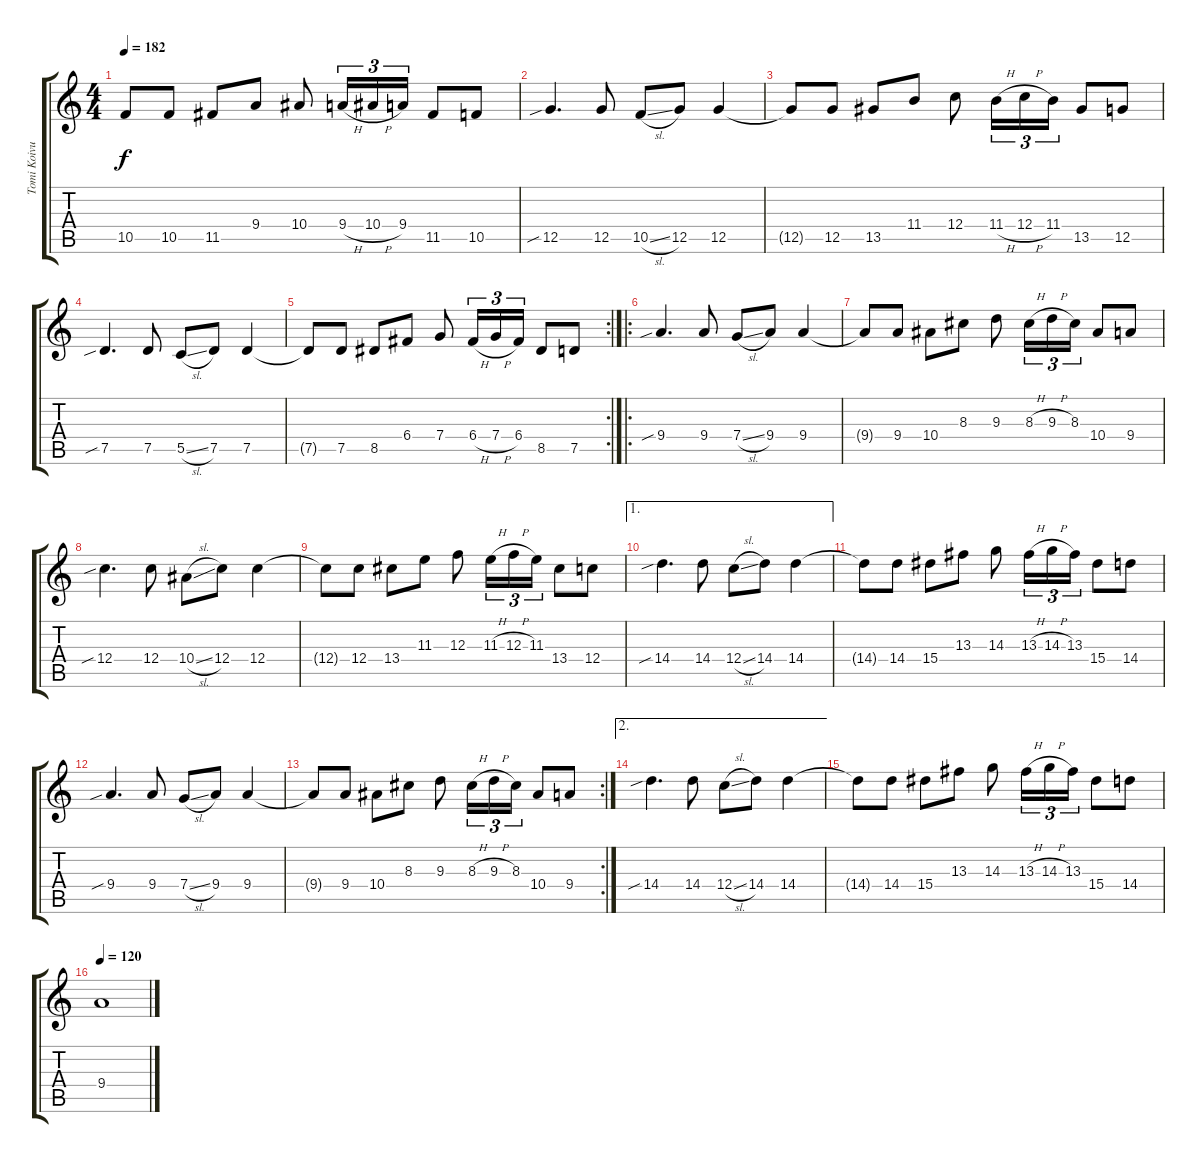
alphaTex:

\track ("Tomi Koivusaari" "Tomi Koivu") {instrument distortionguitar}
\staff {score tabs}
\tuning (D4 A3 F3 C3 G2 D2) {hide}
\ts (4 4)
\tempo 182
\clef g2
\ks c
10.5{t}.8{dy f} 10.5.8 11.5.8 9.4.8 10.4.8 9.4{h}.16{tu (3 2)} 10.4{h}.16{tu (3 2)} 9.4.16{tu (3 2)} 11.5.8 10.5.8 |
12.5{sib}.4{d} 12.5.8 10.5{sl}.8 12.5.8 12.5.4 |
12.5{t}.8 12.5.8 13.5.8 11.4.8 12.4.8 11.4{h}.16{tu (3 2)} 12.4{h}.16{tu (3 2)} 11.4.16{tu (3 2)} 13.5.8 12.5.8 |
7.5{sib}.4{d} 7.5.8 5.5{sl}.8 7.5.8 7.5.4 |
\rc 2
7.5{t}.8 7.5.8 8.5.8 6.4.8 7.4.8 6.4{h}.16{tu (3 2)} 7.4{h}.16{tu (3 2)} 6.4.16{tu (3 2)} 8.5.8 7.5.8 |
\ro
9.4{sib}.4{d} 9.4.8 7.4{sl}.8 9.4.8 9.4.4 |
9.4{t}.8 9.4.8 10.4.8 8.3.8 9.3.8 8.3{h}.16{tu (3 2)} 9.3{h}.16{tu (3 2)} 8.3.16{tu (3 2)} 10.4.8 9.4.8 |
12.4{sib}.4{d} 12.4.8 10.4{sl}.8 12.4.8 12.4.4 |
12.4{t}.8 12.4.8 13.4.8 11.3.8 12.3.8 11.3{h}.16{tu (3 2)} 12.3{h}.16{tu (3 2)} 11.3.16{tu (3 2)} 13.4.8 12.4.8 |
\ae 1
14.4{sib}.4{d} 14.4.8 12.4{sl}.8 14.4.8 14.4.4 |
14.4{t}.8 14.4.8 15.4.8 13.3.8 14.3.8 13.3{h}.16{tu (3 2)} 14.3{h}.16{tu (3 2)} 13.3.16{tu (3 2)} 15.4.8 14.4.8 |
9.4{sib}.4{d} 9.4.8 7.4{sl}.8 9.4.8 9.4.4 |
\rc 2
9.4{t}.8 9.4.8 10.4.8 8.3.8 9.3.8 8.3{h}.16{tu (3 2)} 9.3{h}.16{tu (3 2)} 8.3.16{tu (3 2)} 10.4.8 9.4.8 |
\ae 2
14.4{sib}.4{d} 14.4.8 12.4{sl}.8 14.4.8 14.4.4 |
14.4{t}.8 14.4.8 15.4.8 13.3.8 14.3.8 13.3{h}.16{tu (3 2)} 14.3{h}.16{tu (3 2)} 13.3.16{tu (3 2)} 15.4.8 14.4.8 |
\tempo 120
9.4.1
